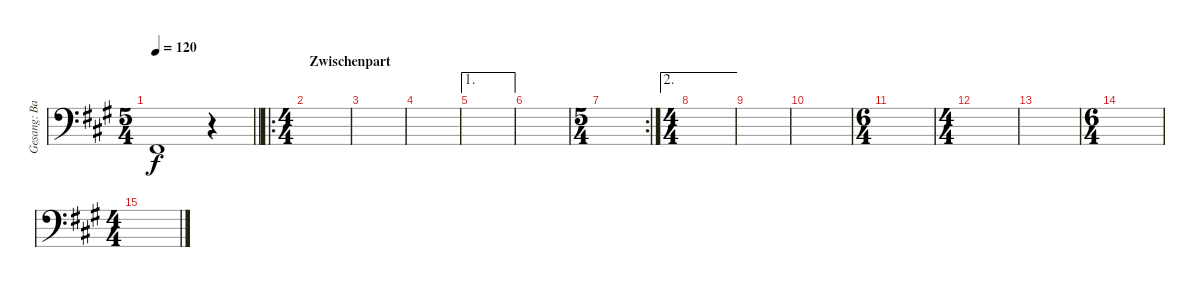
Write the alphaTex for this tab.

\track ("Gesang: Bass" "Gesang: Ba") {instrument flute}
\staff {score}
\tuning (G2 D2 A1 E1) {hide}
\ts (5 4)
\tempo 120
\clef f4
\barLineRight lightlight
\ks a
4.2.1{dy f} r.4 |
\ro
\ts (4 4)
\section ("" "Zwischenpart")
|
|
|
\ae 1
|
|
\rc 2
\ts (5 4)
|
\ae 2
\ts (4 4)
|
|
|
\ts (6 4)
|
\ts (4 4)
|
|
\ts (6 4)
|
\ts (4 4)
